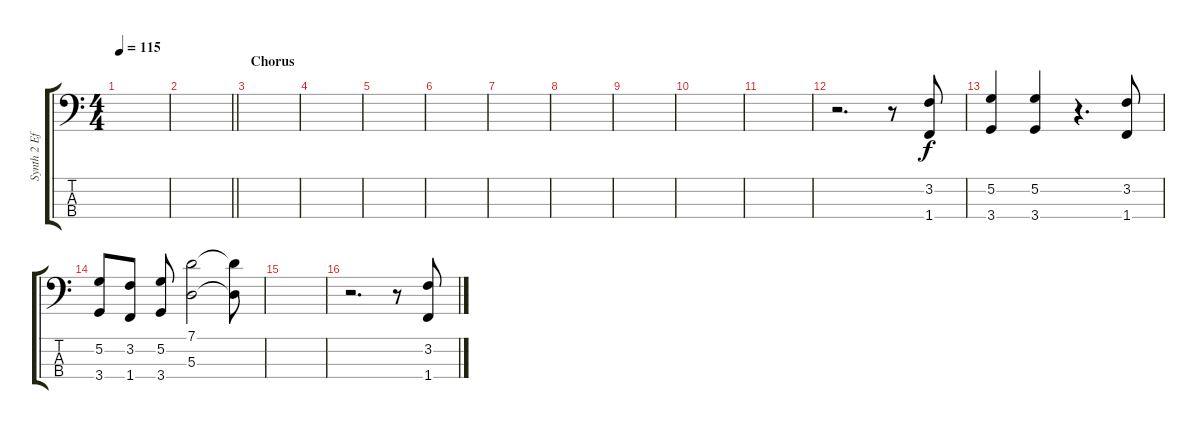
\track ("Synth 2 Effect" "Synth 2 Ef") {instrument electricbasspick}
\staff {score tabs}
\tuning (G2 D2 A1 E1) {hide}
\ts (4 4)
\tempo 115
\clef f4
\ks c
|
\barLineRight lightlight
|
\section ("" "Chorus")
|
|
|
|
|
|
|
|
|
r.2{d} r.8 (3.2 1.4).8 |
(5.2 3.4).4 (5.2 3.4).4 r.4{d} (3.2 1.4).8 |
(5.2 3.4).8 (3.2 1.4).8 (5.2 3.4).8 (7.1 5.3).2 (7.1{t} 5.3{t}).8 |
|
r.2{d} r.8 (3.2 1.4).8
